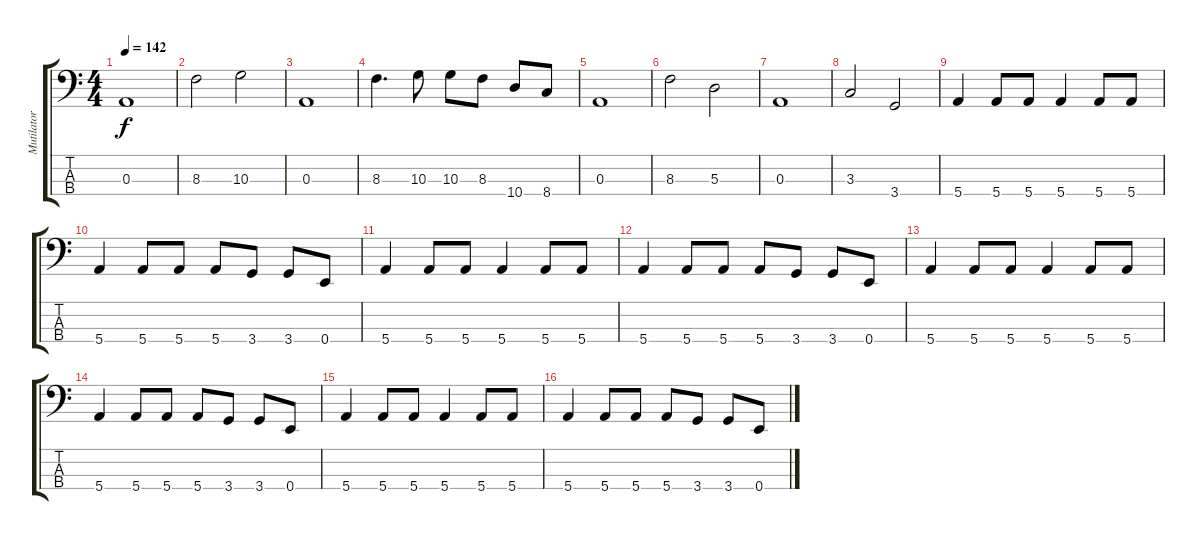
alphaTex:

\track ("Mutilator" "Mutilator") {instrument electricbassfinger}
\staff {score tabs}
\tuning (G2 D2 A1 E1) {hide}
\ts (4 4)
\tempo 142
\clef f4
\ks c
0.3.1{dy f} |
8.3.2 10.3.2 |
0.3.1 |
8.3.4{d} 10.3.8 10.3.8 8.3.8 10.4.8 8.4.8 |
0.3.1 |
8.3.2 5.3.2 |
0.3.1 |
3.3.2 3.4.2 |
5.4.4 5.4.8 5.4.8 5.4.4 5.4.8 5.4.8 |
5.4.4 5.4.8 5.4.8 5.4.8 3.4.8 3.4.8 0.4.8 |
5.4.4 5.4.8 5.4.8 5.4.4 5.4.8 5.4.8 |
5.4.4 5.4.8 5.4.8 5.4.8 3.4.8 3.4.8 0.4.8 |
5.4.4 5.4.8 5.4.8 5.4.4 5.4.8 5.4.8 |
5.4.4 5.4.8 5.4.8 5.4.8 3.4.8 3.4.8 0.4.8 |
5.4.4 5.4.8 5.4.8 5.4.4 5.4.8 5.4.8 |
5.4.4 5.4.8 5.4.8 5.4.8 3.4.8 3.4.8 0.4.8
